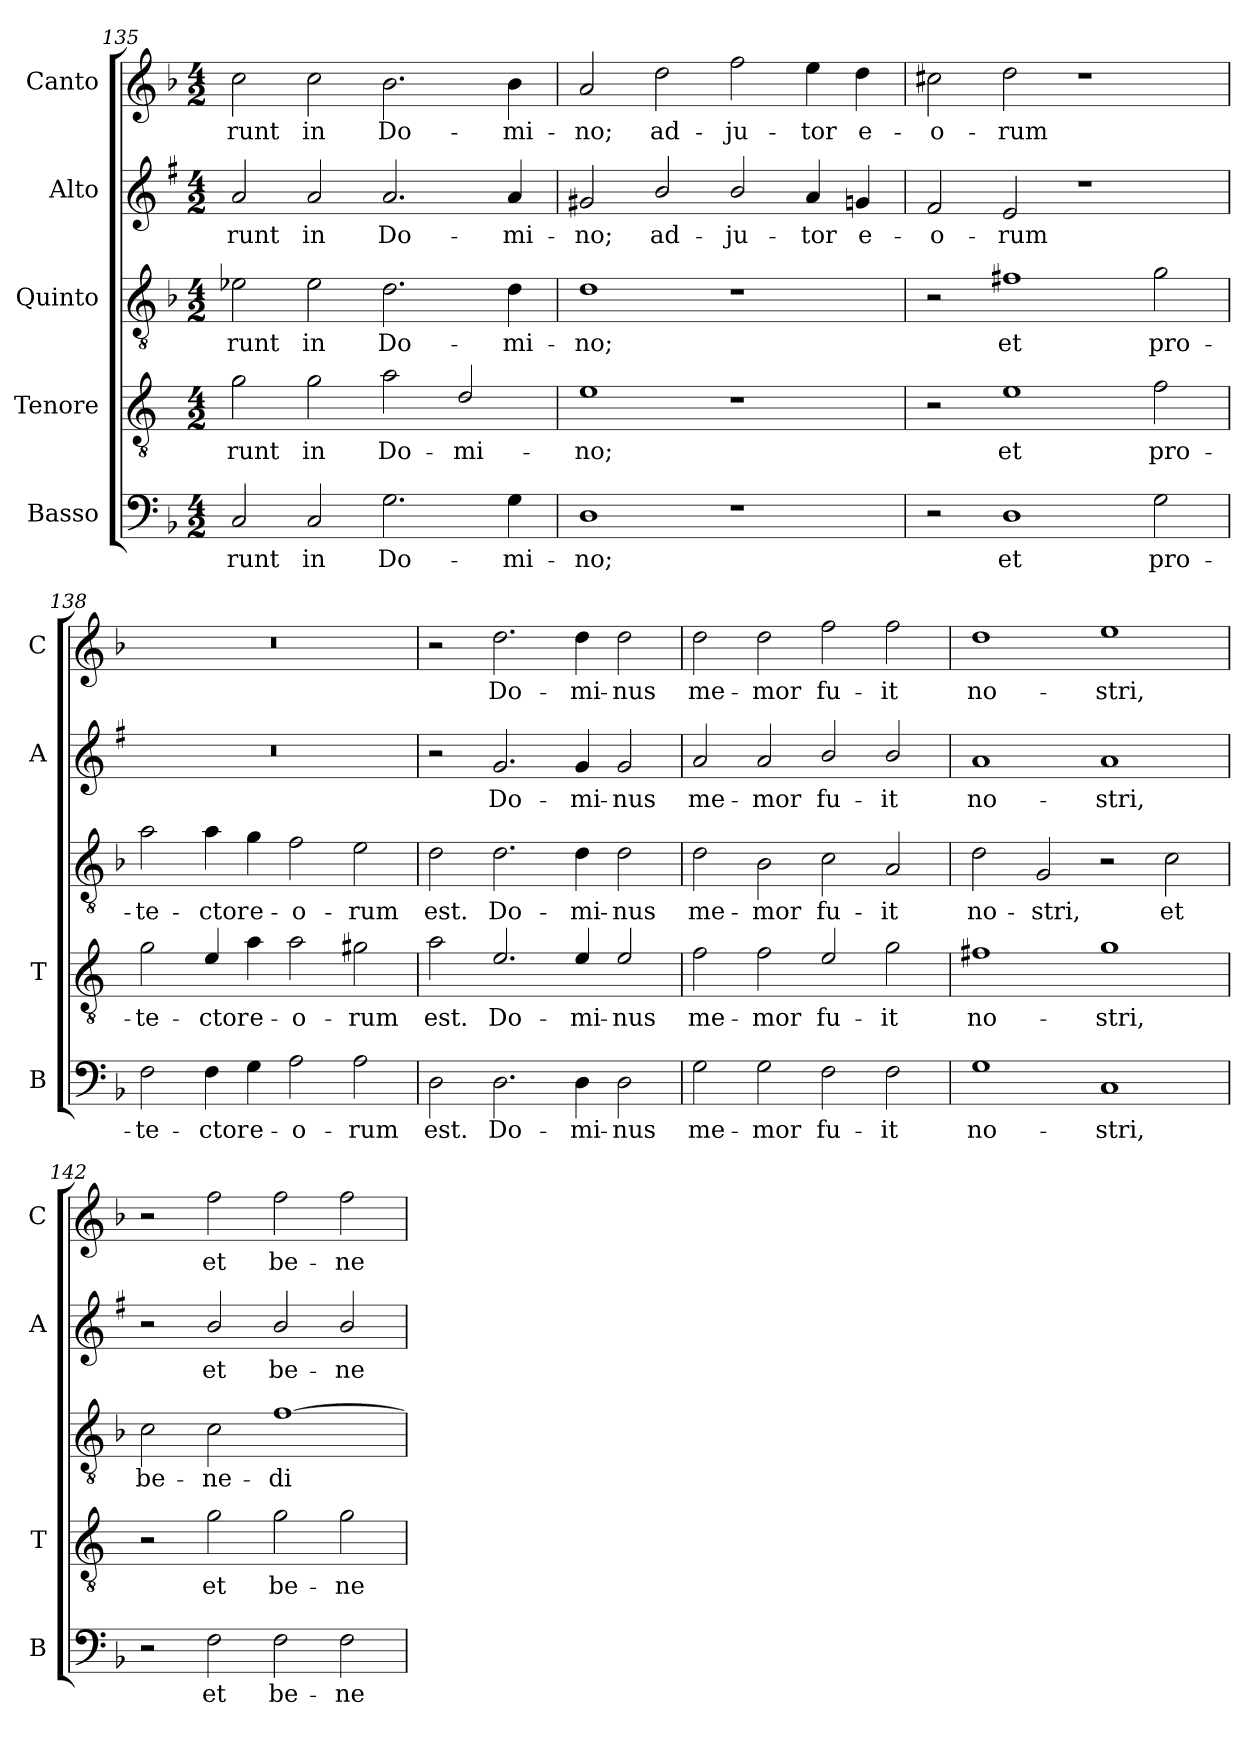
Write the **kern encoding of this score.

**kern	**text	**kern	**text	**kern	**text	**kern	**text	**kern	**text
*part5	*part5	*part4	*part4	*part3	*part3	*part2	*part2	*part1	*part1
*staff5	*staff5	*staff4	*staff4	*staff3	*staff3	*staff2	*staff2	*staff1	*staff1
*I"Basso	*	*I"Tenore	*	*I"Quinto	*	*I"Alto	*	*I"Canto	*
*I'B	*	*I'T	*	*	*	*I'A	*	*I'C	*
*clefF4	*	*clefGv2	*	*clefGv2	*	*clefG2	*	*clefG2	*
*	*	*ITrd4c7	*	*	*	*ITrd1c2	*	*	*
*k[b-]	*	*k[b-]	*	*k[b-]	*	*k[b-]	*	*k[b-]	*
*F:	*	*F:	*	*F:	*	*F:	*	*F:	*
*M4/2	*	*M4/2	*	*M4/2	*	*M4/2	*	*M4/2	*
=135	=135	=135	=135	=135	=135	=135	=135	=135	=135
!	!LO:LY:b	!	!LO:LY:b	!	!LO:LY:b	!	!LO:LY:b	!	!LO:LY:b
2C/	-runt	2c\	-runt	2e-X\	-runt	2g/	-runt	2cc\	-runt
!	!LO:LY:b	!	!LO:LY:b	!	!LO:LY:b	!	!LO:LY:b	!	!LO:LY:b
2C/	in	2c\	in	2e-\	in	2g/	in	2cc\	in
!	!LO:LY:b	!	!LO:LY:b	!	!LO:LY:b	!	!LO:LY:b	!	!LO:LY:b
2.G\	Do-	2d\	Do-	2.d\	Do-	2.g/	Do-	2.b-\	Do-
!	!	!	!LO:LY:b	!	!	!	!	!	!
.	.	2G/	-mi-	.	.	.	.	.	.
!	!LO:LY:b	!	!	!	!LO:LY:b	!	!LO:LY:b	!	!LO:LY:b
4G\	-mi-	.	.	4d\	-mi-	4g/	-mi-	4b-\	-mi-
=136	=136	=136	=136	=136	=136	=136	=136	=136	=136
!	!LO:LY:b	!	!LO:LY:b	!	!LO:LY:b	!	!LO:LY:b	!	!LO:LY:b
1D	-no;	1A	-no;	1d	-no;	2f#X/	-no;	2a/	-no;
!	!	!	!	!	!	!	!LO:LY:b	!	!LO:LY:b
.	.	.	.	.	.	2a/	ad-	2dd\	ad-
!	!	!	!	!	!	!	!LO:LY:b	!	!LO:LY:b
1r	.	1r	.	1r	.	2a/	-ju-	2ff\	-ju-
!	!	!	!	!	!	!	!LO:LY:b	!	!LO:LY:b
.	.	.	.	.	.	4g/	-tor	4ee\	-tor
!	!	!	!	!	!	!	!LO:LY:b	!	!LO:LY:b
.	.	.	.	.	.	4fn/	e-	4dd\	e-
=137	=137	=137	=137	=137	=137	=137	=137	=137	=137
!	!	!	!	!	!	!	!LO:LY:b	!	!LO:LY:b
2r	.	2r	.	2r	.	2e/	-o-	2cc#X\	-o-
!	!LO:LY:b	!	!LO:LY:b	!	!LO:LY:b	!	!LO:LY:b	!	!LO:LY:b
1D	et	1A	et	1f#X	et	2d/	-rum	2dd\	-rum
.	.	.	.	.	.	1r	.	1r	.
!	!LO:LY:b	!	!LO:LY:b	!	!LO:LY:b	!	!	!	!
2G\	pro-	2B-\	pro-	2g\	pro-	.	.	.	.
=138	=138	=138	=138	=138	=138	=138	=138	=138	=138
!	!LO:LY:b	!	!LO:LY:b	!	!LO:LY:b	!	!	!	!
2F\	-te-	2c\	-te-	2a\	-te-	0r	.	0r	.
!	!LO:LY:b	!	!LO:LY:b	!	!LO:LY:b	!	!	!	!
4F\	-ctor	4A/	-ctor	4a\	-ctor	.	.	.	.
!	!LO:LY:b	!	!LO:LY:b	!	!LO:LY:b	!	!	!	!
4G\	e-	4d\	e-	4g\	e-	.	.	.	.
!	!LO:LY:b	!	!LO:LY:b	!	!LO:LY:b	!	!	!	!
2A\	-o-	2d\	-o-	2f\	-o-	.	.	.	.
!	!LO:LY:b	!	!LO:LY:b	!	!LO:LY:b	!	!	!	!
2A\	-rum	2c#X\	-rum	2e\	-rum	.	.	.	.
!!LO:LB:g=z
=139	=139	=139	=139	=139	=139	=139	=139	=139	=139
!	!LO:LY:b	!	!LO:LY:b	!	!LO:LY:b	!	!	!	!
2D\	est.	2d\	est.	2d\	est.	2r	.	2r	.
!	!LO:LY:b	!	!LO:LY:b	!	!LO:LY:b	!	!LO:LY:b	!	!LO:LY:b
2.D\	Do-	2.A/	Do-	2.d\	Do-	2.f/	Do-	2.dd\	Do-
!	!LO:LY:b	!	!LO:LY:b	!	!LO:LY:b	!	!LO:LY:b	!	!LO:LY:b
4D\	-mi-	4A/	-mi-	4d\	-mi-	4f/	-mi-	4dd\	-mi-
!	!LO:LY:b	!	!LO:LY:b	!	!LO:LY:b	!	!LO:LY:b	!	!LO:LY:b
2D\	-nus	2A/	-nus	2d\	-nus	2f/	-nus	2dd\	-nus
=140	=140	=140	=140	=140	=140	=140	=140	=140	=140
!	!LO:LY:b	!	!LO:LY:b	!	!LO:LY:b	!	!LO:LY:b	!	!LO:LY:b
2G\	me-	2B-\	me-	2d\	me-	2g/	me-	2dd\	me-
!	!LO:LY:b	!	!LO:LY:b	!	!LO:LY:b	!	!LO:LY:b	!	!LO:LY:b
2G\	-mor	2B-\	-mor	2B-\	-mor	2g/	-mor	2dd\	-mor
!	!LO:LY:b	!	!LO:LY:b	!	!LO:LY:b	!	!LO:LY:b	!	!LO:LY:b
2F\	fu-	2A/	fu-	2c\	fu-	2a/	fu-	2ff\	fu-
!	!LO:LY:b	!	!LO:LY:b	!	!LO:LY:b	!	!LO:LY:b	!	!LO:LY:b
2F\	-it	2c\	-it	2A/	-it	2a/	-it	2ff\	-it
=141	=141	=141	=141	=141	=141	=141	=141	=141	=141
!	!LO:LY:b	!	!LO:LY:b	!	!LO:LY:b	!	!LO:LY:b	!	!LO:LY:b
1G	no-	1Bn	no-	2d\	no-	1g	no-	1dd	no-
!	!	!	!	!	!LO:LY:b	!	!	!	!
.	.	.	.	2G/	-stri,	.	.	.	.
!	!LO:LY:b	!	!LO:LY:b	!	!	!	!LO:LY:b	!	!LO:LY:b
1C	-stri,	1c	-stri,	2r	.	1g	-stri,	1ee	-stri,
!	!	!	!	!	!LO:LY:b	!	!	!	!
.	.	.	.	2c\	et	.	.	.	.
=142	=142	=142	=142	=142	=142	=142	=142	=142	=142
!	!	!	!	!	!LO:LY:b	!	!	!	!
2r	.	2r	.	2c\	be-	2r	.	2r	.
!	!LO:LY:b	!	!LO:LY:b	!	!LO:LY:b	!	!LO:LY:b	!	!LO:LY:b
2F\	et	2c\	et	2c\	-ne-	2a/	et	2ff\	et
!	!LO:LY:b	!	!LO:LY:b	!	!LO:LY:b	!	!LO:LY:b	!	!LO:LY:b
2F\	be-	2c\	be-	[1f	-di-	2a/	be-	2ff\	be-
!	!LO:LY:b	!	!LO:LY:b	!	!	!	!LO:LY:b	!	!LO:LY:b
2F\	-ne-	2c\	-ne-	.	.	2a/	-ne-	2ff\	-ne-
=	=	=	=	=	=	=	=	=	=
*-	*-	*-	*-	*-	*-	*-	*-	*-	*-
